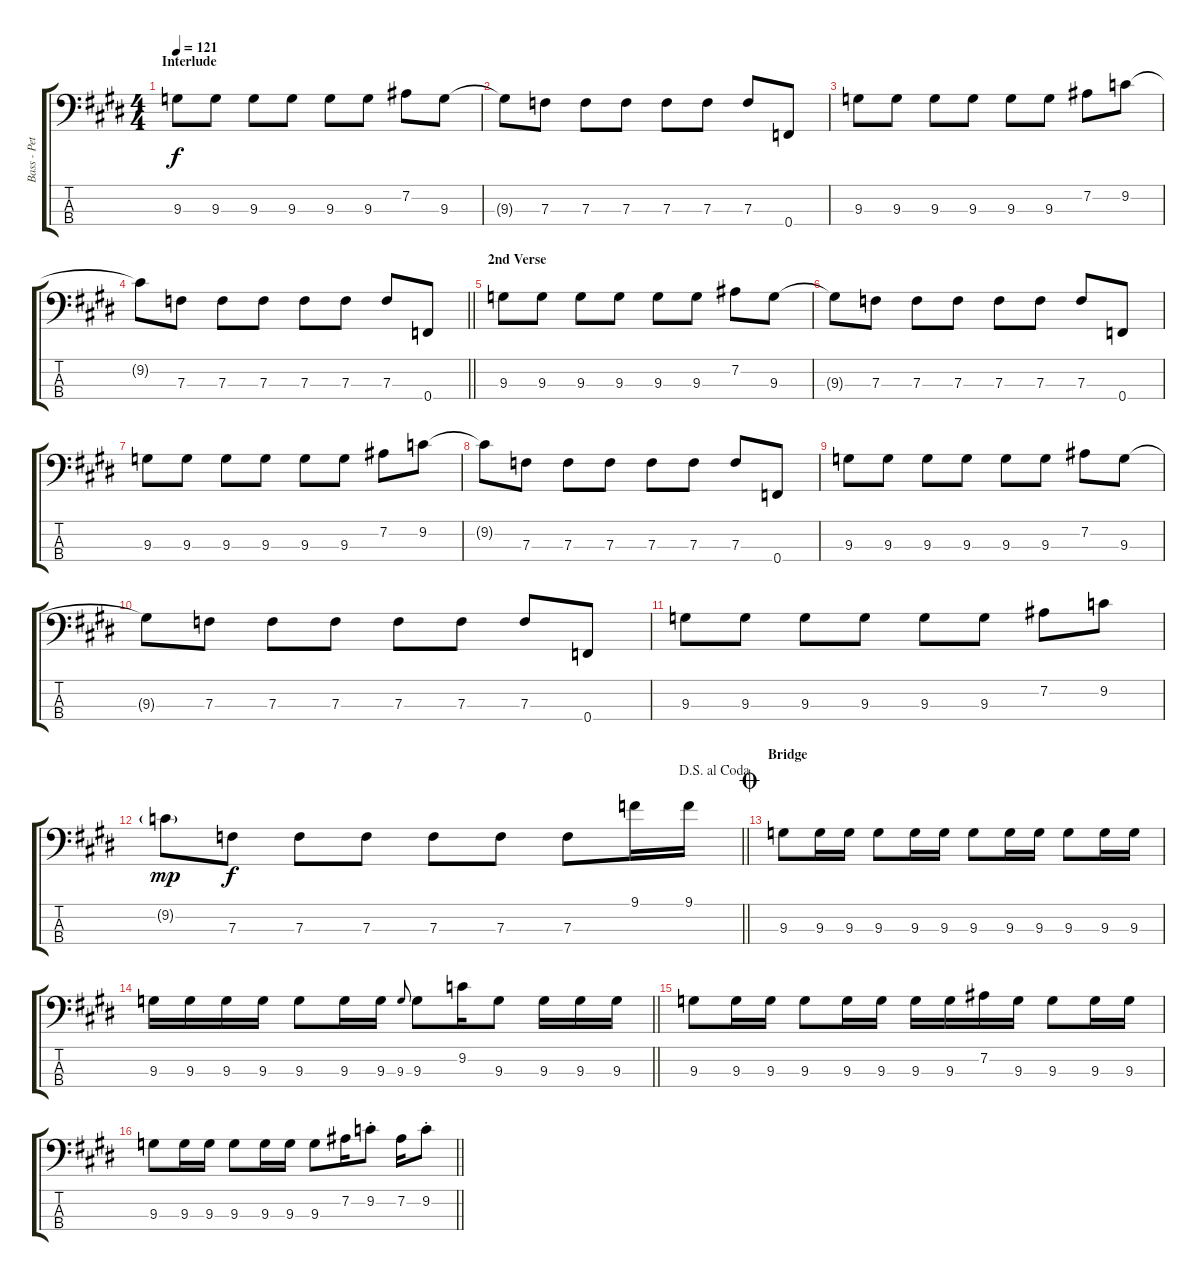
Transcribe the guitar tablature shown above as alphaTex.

\track ("Bass - Peter Hook" "Bass - Pet") {instrument electricbasspick}
\staff {score tabs}
\tuning (Ab2 Eb2 Bb1 F1) {hide}
\ts (4 4)
\section ("" "Interlude")
\tempo 121
\clef f4
\ks c#minor
9.3.8{dy f} 9.3.8 9.3.8 9.3.8 9.3.8 9.3.8 7.2.8 9.3.8 |
\ks e
9.3{t}.8 7.3.8 7.3.8 7.3.8 7.3.8 7.3.8 7.3.8 0.4.8 |
\ks c#minor
9.3.8 9.3.8 9.3.8 9.3.8 9.3.8 9.3.8 7.2.8 9.2.8 |
\barLineRight lightlight
9.2{t}.8 7.3.8 7.3.8 7.3.8 7.3.8 7.3.8 7.3.8 0.4.8 |
\section ("" "2nd Verse")
9.3.8 9.3.8 9.3.8 9.3.8 9.3.8 9.3.8 7.2.8 9.3.8 |
\ks e
9.3{t}.8 7.3.8 7.3.8 7.3.8 7.3.8 7.3.8 7.3.8 0.4.8 |
\ks c#minor
9.3.8 9.3.8 9.3.8 9.3.8 9.3.8 9.3.8 7.2.8 9.2.8 |
\ks e
9.2{t}.8 7.3.8 7.3.8 7.3.8 7.3.8 7.3.8 7.3.8 0.4.8 |
\ks c#minor
9.3.8 9.3.8 9.3.8 9.3.8 9.3.8 9.3.8 7.2.8 9.3.8 |
\ks e
9.3{t}.8 7.3.8 7.3.8 7.3.8 7.3.8 7.3.8 7.3.8 0.4.8 |
\ks c#minor
9.3.8 9.3.8 9.3.8 9.3.8 9.3.8 9.3.8 7.2.8 9.2.8 |
\jump dalsegnoalcoda
\barLineRight lightlight
\ks e
9.2{g}.8{dy mp} 7.3.8{dy f} 7.3.8 7.3.8 7.3.8 7.3.8 7.3.8 9.1.16 9.1.16 |
\section ("" "Bridge")
\jump coda
9.3.8 9.3.16 9.3.16 9.3.8 9.3.16 9.3.16 9.3.8 9.3.16 9.3.16 9.3.8 9.3.16 9.3.16 |
\barLineRight lightlight
\ks c#minor
9.3.16 9.3.16 9.3.16 9.3.16 9.3.8 9.3.16 9.3.16 9.3.8{gr onbeat} 9.3.8 9.2.16 9.3.8 9.3.16 9.3.16 9.3.16 |
\ks e
9.3.8 9.3.16 9.3.16 9.3.8 9.3.16 9.3.16 9.3.16 9.3.16 7.2.16 9.3.16 9.3.8 9.3.16 9.3.16 |
\barLineRight lightlight
\ks c#minor
9.3.8 9.3.16 9.3.16 9.3.8 9.3.16 9.3.16 9.3.8 7.2.16 9.2{st}.8 7.2.16 9.2{st}.8
